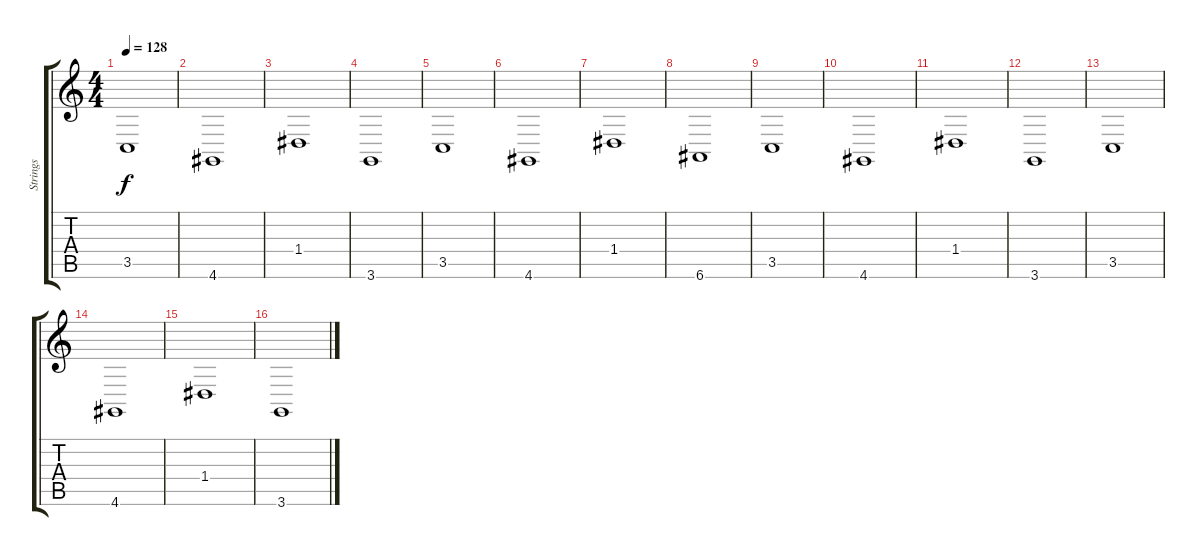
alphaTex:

\track ("Strings" "Strings") {instrument stringensemble1}
\staff {score tabs}
\tuning (E4 B3 G3 D3 A2 E2) {hide}
\ts (4 4)
\tempo 128
\clef g2
\ks c
3.5.1{dy f} |
4.6.1 |
1.4.1 |
3.6.1 |
3.5.1 |
4.6.1 |
1.4.1 |
6.6.1 |
3.5.1 |
4.6.1 |
1.4.1 |
3.6.1 |
3.5.1 |
4.6.1 |
1.4.1 |
3.6.1
